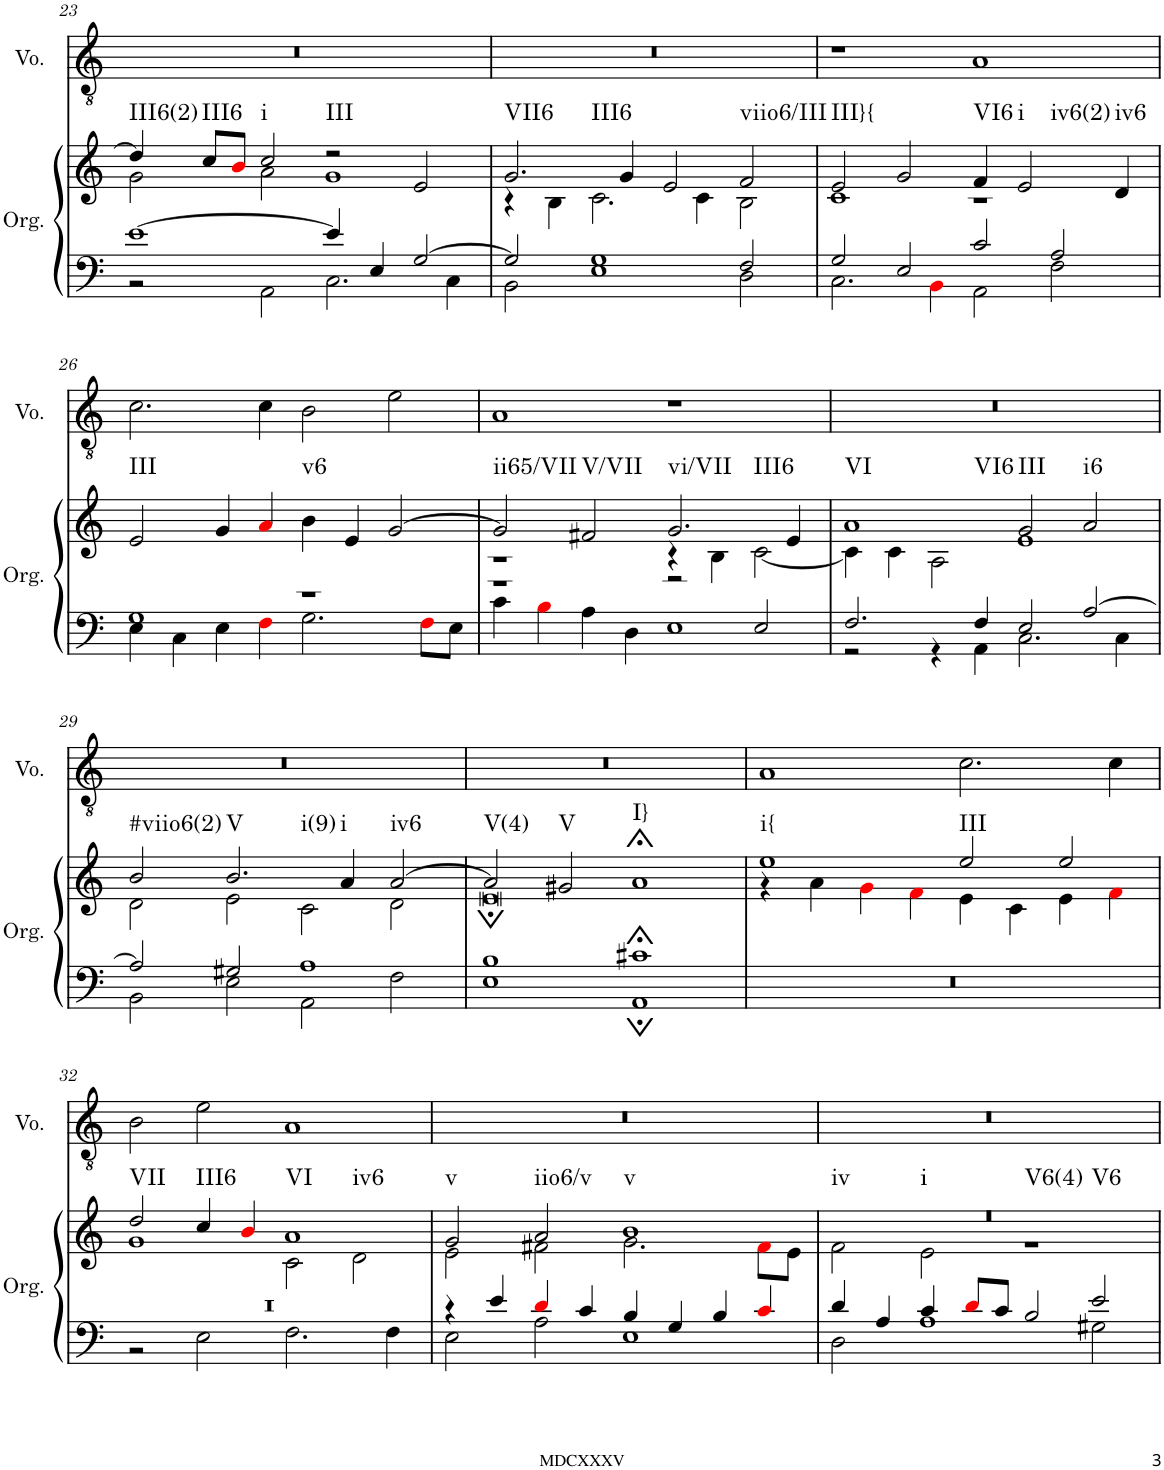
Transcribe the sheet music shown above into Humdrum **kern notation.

**kern	**kern	**harte	**kern
*part2	*part2	*part2	*part1
*staff3	*staff2	*	*staff1
*I"Organ	*	*	*I"Voice
*I'Org.	*	*	*I'Vo.
!!LO:PB:g=z
*clefF4	*clefG2	*	*clefGv2
*k[]	*k[]	*	*k[]
*M4/2	*M4/2	*	*M4/2
=23	=23	=23	=23
*^	*^	*	*
!	!	!	!	!LO:H:kt=III6(2)	!
[1e	2r	4dd/]	2g\	N	0r
!	!	!	!	!LO:H:kt=III6	!
.	.	8cc/L	.	N	.
.	.	8bi/J	.	.	.
!	!	!	!	!LO:H:kt=i	!
.	2AA\	2cc/	2a\	N	.
!	!	!	!	!LO:H:kt=III	!
4e/]	2.C\	2r	1g	N	.
4E/	.	.	.	.	.
[2G/	.	2e/	.	.	.
.	4C\	.	.	.	.
=24	=24	=24	=24	=24	=24
!	!	!	!	!LO:H:n=1:kt=VII6	!
!	!	!	!	!LO:H:n=2:kt=III6	!
2G/]	2BB\	2.g/	4r	N N	0r
.	.	.	4B\	.	.
1G	1E	.	2.c\	.	.
.	.	4g/	.	.	.
.	.	2e/	.	.	.
.	.	.	4c\	.	.
!	!	!	!	!LO:H:kt=viio6/III	!
2F/	2D\	2f/	2B\	N	.
=25	=25	=25	=25	=25	=25
!	!	!	!	!LO:H:kt=III}{	!
2G/	2.C\	2e/	1c	N	1r
2E/	.	2g/	.	.	.
.	4BBi\	.	.	.	.
!	!	!	!	!LO:H:kt=VI6	!
2c/	2AA\	4f/	1r	N	1A
!	!	!	!	!LO:H:n=1:kt=i	!
!	!	!	!	!LO:H:n=2:kt=iv6(2)	!
.	.	2e/	.	N N	.
2A/	2F\	.	.	.	.
!	!	!	!	!LO:H:kt=iv6	!
.	.	4d/	.	N	.
*	*	*v	*v	*	*
!!LO:LB:g=z
=26	=26	=26	=26	=26
!	!	!	!LO:H:kt=III	!
1G	4E\	2e/	N	2.c\
.	4C\	.	.	.
.	4E\	4g/	.	.
.	4Fi\	4ai/	.	4c\
!	!	!	!LO:H:kt=v6	!
1r	2.G\	4b\	N	2B\
.	.	4e/	.	.
.	.	[2g/	.	2e\
.	8Fi\L	.	.	.
.	8E\J	.	.	.
=27	=27	=27	=27	=27
*	*	*^	*	*
!	!	!	!	!LO:H:kt=ii65/VII	!
1r	4c\	2g/]	1r	N	1A
.	4Bi\	.	.	.	.
!	!	!	!	!LO:H:kt=V/VII	!
.	4A\	2f#X/	.	N	.
.	4D\	.	.	.	.
!	!	!	!	!LO:H:n=1:kt=vi/VII	!
!	!	!	!	!LO:H:n=2:kt=III6	!
2r	1E	2.g/	4r	N N	1r
.	.	.	4B\	.	.
2E/	.	.	[2c\	.	.
.	.	4e/	.	.	.
=28	=28	=28	=28	=28	=28
!	!	!	!	!LO:H:n=1:kt=VI	!
!	!	!	!	!LO:H:n=2:kt=VI6	!
2.F/	2r	1a	4c\]	N N	0r
.	.	.	4c\	.	.
.	4r	.	2A\	.	.
4F/	4AA\	.	.	.	.
!	!	!	!	!LO:H:kt=III	!
2E/	2.C\	2g/	1e	N	.
!	!	!	!	!LO:H:kt=i6	!
[2A/	.	2a/	.	N	.
.	4C\	.	.	.	.
!!LO:LB:g=z
=29	=29	=29	=29	=29	=29
!	!	!	!	!LO:H:kt=#viio6(2)	!
2A/]	2BB\	2b/	2d\	N	0r
!	!	!	!	!LO:H:n=1:kt=V	!
!	!	!	!	!LO:H:n=2:kt=i(9)	!
2G#X/	2E\	2.b/	2e\	N N	.
1A	2AA\	.	2c\	.	.
!	!	!	!	!LO:H:kt=i	!
.	.	4a/	.	N	.
!	!	!	!	!LO:H:kt=iv6	!
.	2F\	[2a/	2d\	N	.
=30	=30	=30	=30	=30	=30
!	!	!	!	!LO:H:kt=V(4)	!
1B	1E	2a/]	0e;	N	0r
!	!	!	!	!LO:H:kt=V	!
.	.	2g#X/	.	N	.
!	!	!	!	!LO:H:kt=I}	!
1c#X;<	1AA;	1a;<	.	N	.
=31	=31	=31	=31	=31	=31
!	!	!	!	!LO:H:kt=i{	!
*v	*v	*	*	*	*
0r	1ee	4r	N	1A
.	.	4a\	.	.
.	.	4gi\	.	.
.	.	4fi\	.	.
!	!	!	!LO:H:kt=III	!
.	2ee/	4e\	N	2.c\
.	.	4c\	.	.
.	2ee/	4e\	.	.
.	.	4fi\	.	4c\
!!LO:LB:g=z
=32	=32	=32	=32	=32
*^	*	*	*	*
!	!	!	!	!LO:H:kt=VII	!
0r	2r	2dd/	1g	N	2B\
!	!	!	!	!LO:H:kt=III6	!
.	2E\	4cc/	.	N	2e\
.	.	4bi/	.	.	.
!	!	!	!	!LO:H:n=1:kt=VI	!
!	!	!	!	!LO:H:n=2:kt=iv6	!
.	2.F\	1a	2c\	N N	1A
.	.	.	2d\	.	.
.	4F\	.	.	.	.
=33	=33	=33	=33	=33	=33
!	!	!	!	!LO:H:kt=v	!
4r	2E\	2g/	2e\	N	0r
4e/	.	.	.	.	.
!	!	!	!	!LO:H:kt=iio6/v	!
4di/	2A\	2a/	2f#X\	N	.
4c/	.	.	.	.	.
!	!	!	!	!LO:H:kt=v	!
4B/	1E	1b	2.g\	N	.
4G/	.	.	.	.	.
4B/	.	.	.	.	.
4ci/	.	.	8f#i\L	.	.
.	.	.	8e\J	.	.
=34	=34	=34	=34	=34	=34
!	!	!	!	!LO:H:n=1:kt=iv	!
!	!	!	!	!LO:H:n=2:kt=i	!
!	!	!	!	!LO:H:n=3:kt=V6(4)	!
!	!	!	!	!LO:H:n=4:kt=V6	!
4d/	2D\	0r	2f\	N N N N	0r
4A/	.	.	.	.	.
4c/	1A	.	2e\	.	.
8di/L	.	.	.	.	.
8c/J	.	.	.	.	.
2B/	.	.	1r	.	.
2e/	2G#X\	.	.	.	.
*v	*v	*	*	*	*
*	*v	*v	*	*
=	=	=	=
*-	*-	*-	*-
